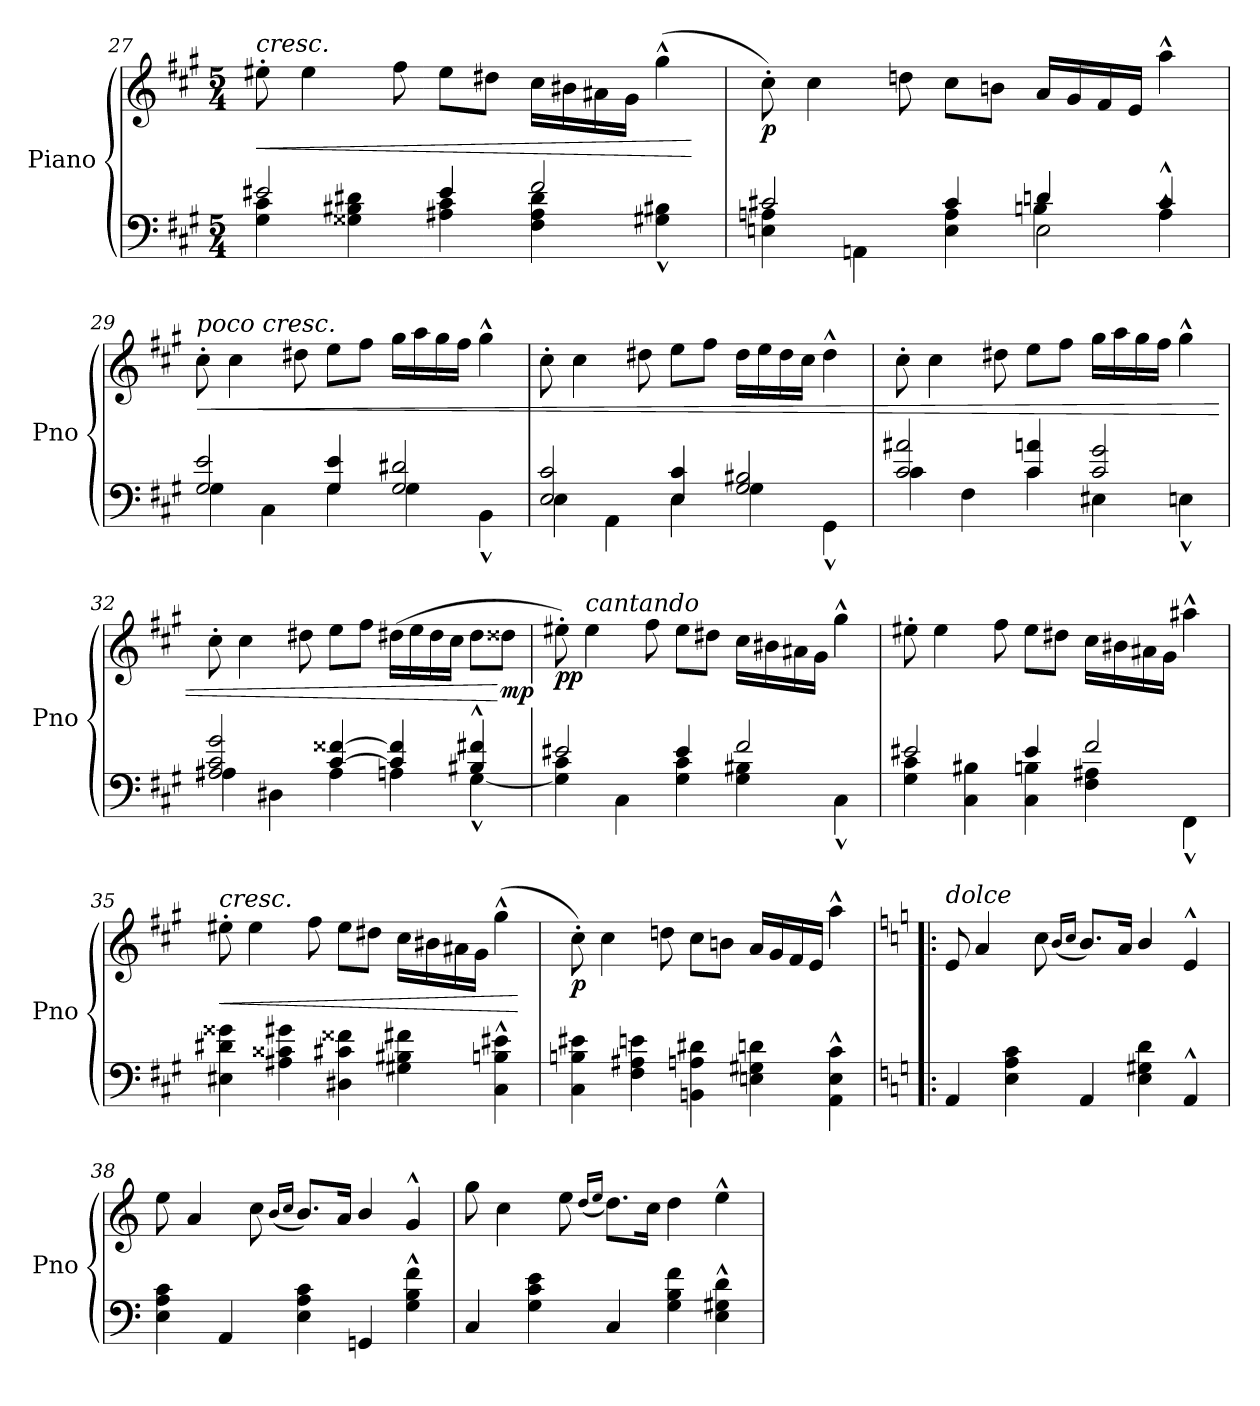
**kern	**kern	**dynam
*part1	*part1	*part1
*staff2	*staff1	*staff1/2
*I"Piano	*	*
*I'Pno	*	*
*clefF4	*clefG2	*
*k[f#c#g#]	*k[f#c#g#]	*
*M5/4	*M5/4	*
=27	=27	=27
*^	*	*
!	!	!LO:TX:a:i:t=cresc.	!
!	!	!	!LO:HP:b
2e#X/	4G#\ 4c#\	8ee#X'\	<
.	.	4ee#\	.
.	4G##X\ 4B#X\ 4d#X\	.	.
.	.	8ff#\	.
4e#/	4A#X\ 4c#\	8ee#\L	.
.	.	8dd#X\J	.
2f#/	4F#\ 4A#\ 4d#\	16cc#\LL	.
.	.	16b#X\	.
.	.	16a#X\	.
.	.	16g#\JJ	.
.	4G#X\^^ 4B#X\^^	(4gg#^^\	.
*v	*v	*	*
.	.	[
=28	=28	=28
*^	*	*
*	*^	*	*
!	!	!	!	!LO:DY:b
2c#X/	4En\ 4An\	2.ryy	8cc#'\)	p
.	.	.	4cc#\	.
.	4AAn\	.	.	.
.	.	.	8ddn\	.
4c#/	4E\ 4A\	.	8cc#\L	.
.	.	.	8bn\J	.
4dn/	2E\	4Bn\	16a/LL	.
.	.	.	16g#/	.
.	.	.	16f#/	.
.	.	.	16e/JJ	.
4c#^^/	.	4A^^\	4aa^^\	.
!!LO:LB:g=z
=29	=29	=29	=29	=29
!	!	!	!LO:TX:a:i:t=poco cresc.	!
!	!	!	!	!LO:HP:b
*	*v	*v	*	*
2G#/ 2e/	4G#\	8cc#'\	<
.	.	4cc#\	.
.	4C#\	.	.
.	.	8dd#X\	.
4G#/ 4e/	4G#\	8ee\L	.
.	.	8ff#\J	.
2G#/ 2d#X/	4G#\	16gg#\LL	.
.	.	16aa\	.
.	.	16gg#\	.
.	.	16ff#\JJ	.
.	4BB^^\	4gg#^^\	.
=30	=30	=30	=30
2E/ 2c#/	4E\	8cc#'\	.
.	.	4cc#\	.
.	4AA\	.	.
.	.	8dd#X\	.
4E/ 4c#/	4E\	8ee\L	.
.	.	8ff#\J	.
2G#/ 2B#X/	4G#\	16dd#\LL	.
.	.	16ee\	.
.	.	16dd#\	.
.	.	16cc#\JJ	.
.	4GG#^^\	4dd#^^\	.
=31	=31	=31	=31
2c#/ 2a#X/	4c#\	8cc#'\	.
.	.	4cc#\	.
.	4F#\	.	.
.	.	8dd#X\	.
4c#/ 4an/	4c#\	8ee\L	.
.	.	8ff#\J	.
2c#/ 2g#/	4E#X\	16gg#\LL	.
.	.	16aa\	.
.	.	16gg#\	.
.	.	16ff#\JJ	.
.	4En^^\	4gg#^^\	.
!!LO:PB:g=z
=32	=32	=32	=32
2A#X/ 2c#/ 2g#/	4A#\	8cc#'\	.
.	.	4cc#\	.
.	4D#X\	.	.
.	.	8dd#X\	.
[4c#/ [4f##X/	4A#\	8ee\L	.
.	.	8ff#\J	.
4c#/] 4f##/]	4An\	(16dd#X\LL	.
.	.	16ee\	.
.	.	16dd#\	.
.	.	16cc#\JJ	.
4B#X/^^ 4f#X/^^	[4G#^^\	8dd#\L	.
!	!	!	!LO:DY:n=1:b
.	.	8dd##X\J	[ mp
=33	=33	=33	=33
!	!	!	!LO:DY:b
2e#X/	4G#\] 4c#\	8ee#X'\)	pp
!	!	!LO:TX:a:i:t=cantando	!
.	.	4ee#\	.
.	4C#\	.	.
.	.	8ff#\	.
4e#/	4G#\ 4c#\	8ee#\L	.
.	.	8dd#X\J	.
2f#/	4G#\ 4B#X\	16cc#\LL	.
.	.	16b#X\	.
.	.	16a#X\	.
.	.	16g#\JJ	.
.	4C#^^\	4gg#^^\	.
=34	=34	=34	=34
2e#X/	4G#\ 4c#\	8ee#X'\	.
.	.	4ee#\	.
.	4C#\ 4B#X\	.	.
.	.	8ff#\	.
4e#/	4C#\ 4Bn\	8ee#\L	.
.	.	8dd#X\J	.
2f#/	4F#\ 4A#X\	16cc#\LL	.
.	.	16b#X\	.
.	.	16a#X\	.
.	.	16g#\JJ	.
.	4FF#^^\	4aa#X^^\	.
!!LO:LB:g=z
=35	=35	=35	=35
!	!	!LO:TX:a:i:t=cresc.	!
!	!	!	!LO:HP:b
*v	*v	*	*
4E#X\ 4d#X\ 4g##X\	8ee#X'\	<
.	4ee#\	.
4A#X\ 4c##X\ 4g#X\	.	.
.	8ff#\	.
4D#X\ 4c#X\ 4f##X\	8ee#\L	.
.	8dd#X\J	.
4G#X\ 4B#X\ 4f#X\	16cc#\LL	.
.	16b#X\	.
.	16a#X\	.
.	16g#\JJ	.
4C#\^^ 4Bn\^^ 4e#X\^^	(4gg#^^\	.
.	.	[
=36	=36	=36
!	!	!LO:DY:b
4C#\ 4Bn\ 4e#X\	8cc#'\)	p
.	4cc#\	.
4F#\ 4A#X\ 4en\	.	.
.	8ddn\	.
4BBn\ 4An\ 4d#X\	8cc#\L	.
.	8bn\J	.
4En\ 4G#X\ 4dn\	16a/LL	.
.	16g#/	.
.	16f#/	.
.	16e/JJ	.
4AA\^^ 4E\^^ 4c#\^^	4aa^^\	.
!!LO:LB:g=z
=37!|:	=37!|:	=37!|:
*k[]	*k[]	*
!	!LO:TX:a:i:t=dolce	!
4AA/	8e/	.
.	4a/	.
4E\ 4A\ 4c\	.	.
.	8cc\	.
.	(16qb/LL	.
.	16qcc/JJ	.
4AA/	8.b/L)	.
.	16a/Jk	.
4E\ 4G#X\ 4d\	4b/	.
4AA^^/	4e^^/	.
=38	=38	=38
4E\ 4A\ 4c\	8ee\	.
.	4a/	.
4AA/	.	.
.	8cc\	.
.	(16qb/LL	.
.	16qcc/JJ	.
4E\ 4A\ 4c\	8.b/L)	.
.	16a/Jk	.
4GGn/	4b/	.
4G\^^ 4B\^^ 4f\^^	4g^^/	.
=39	=39	=39
4C/	8gg\	.
.	4cc\	.
4G\ 4c\ 4e\	.	.
.	8ee\	.
.	(16qdd/LL	.
.	16qee/JJ	.
4C/	8.dd\L)	.
.	16cc\Jk	.
4G\ 4B\ 4f\	4dd\	.
4E\^^ 4G#X\^^ 4d\^^	4ee^^\	.
=	=	=
*-	*-	*-
